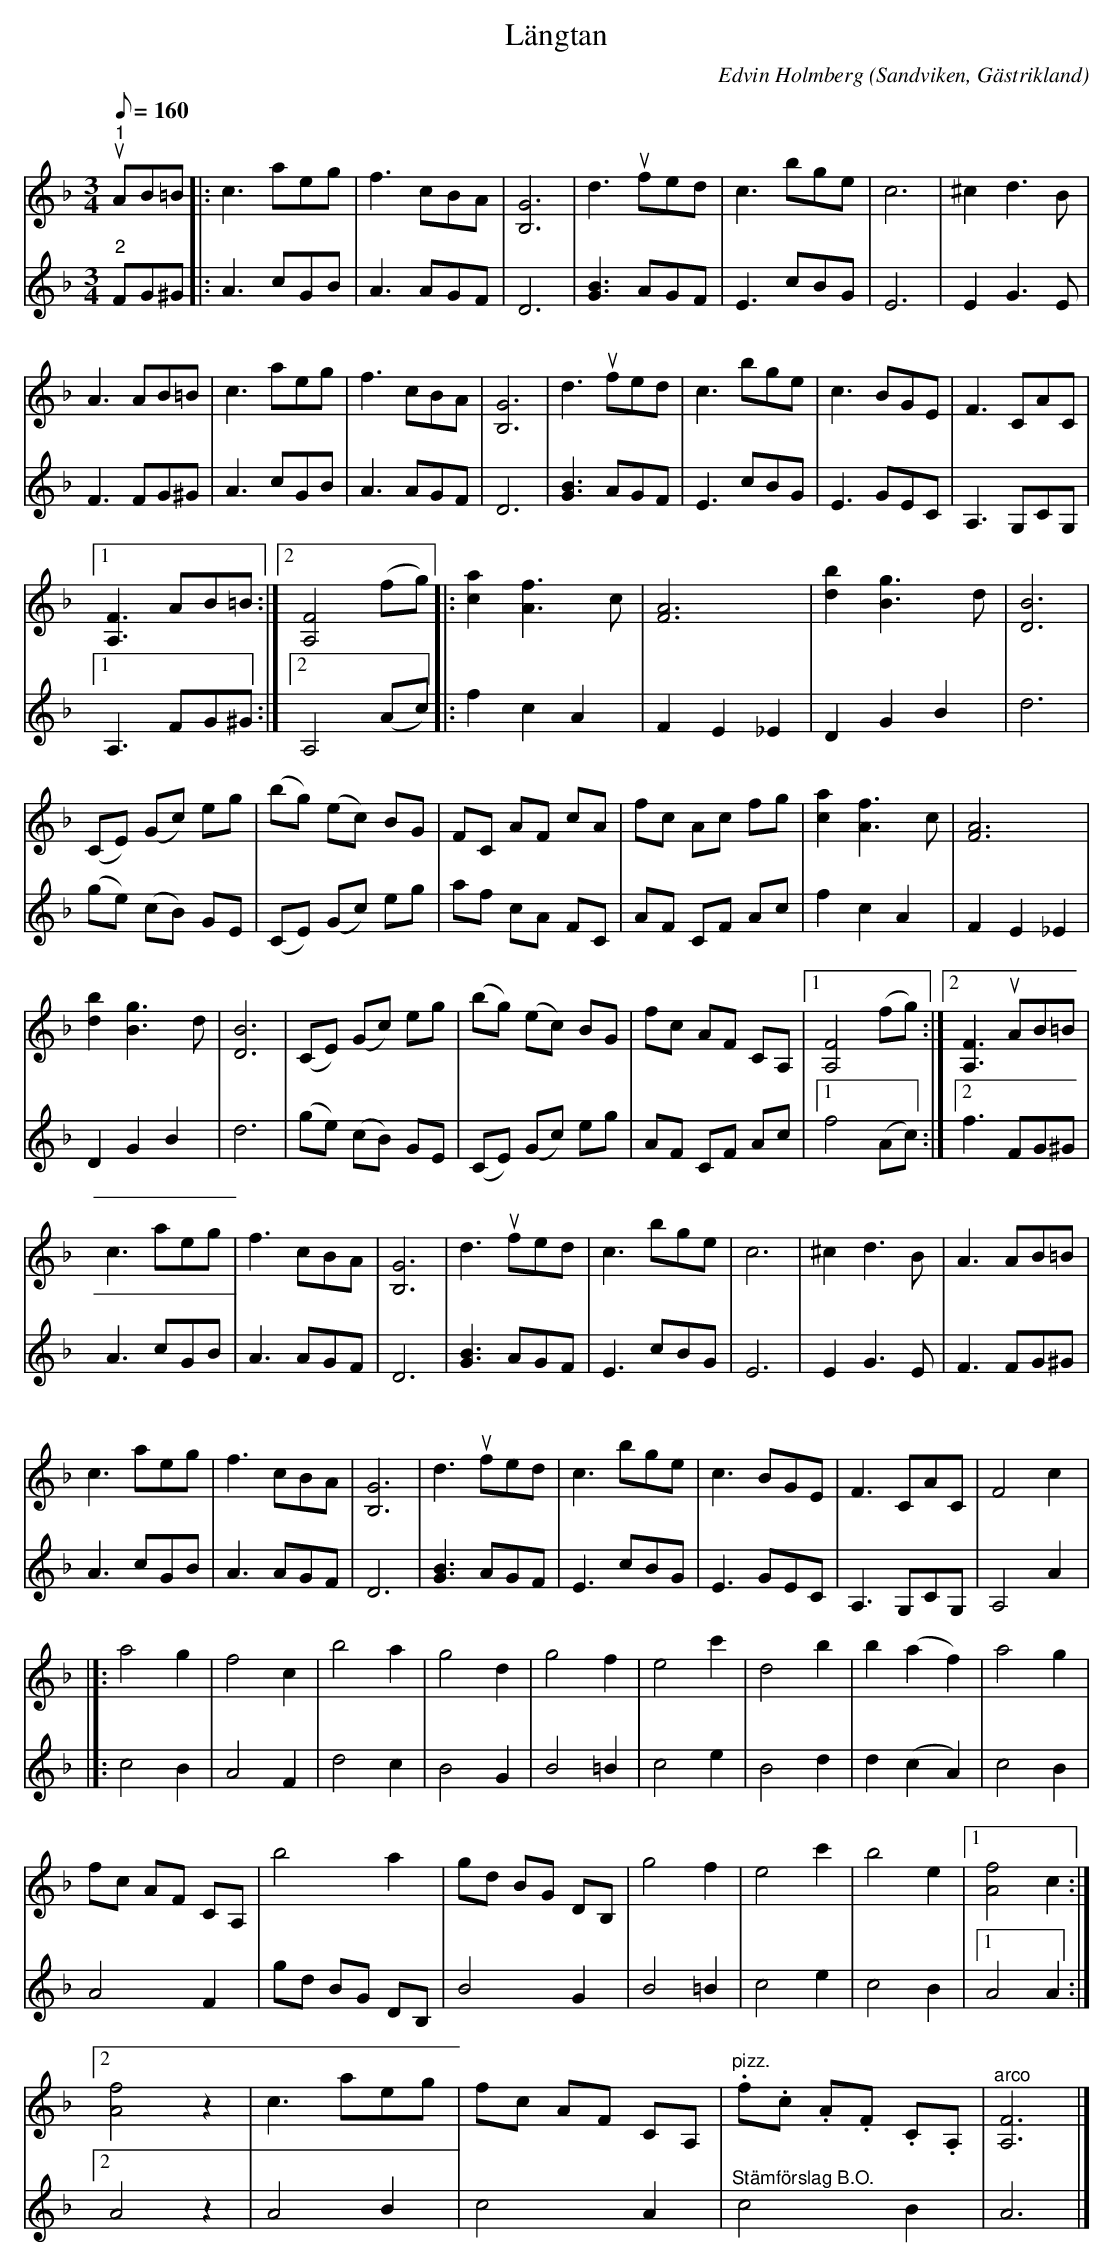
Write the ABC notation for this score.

X:1
T:Längtan
C:Edvin Holmberg
O:Sandviken, Gästrikland
L:1/8
Q:160
M:3/4
K:F
V:1
"^1"u AB=B |: c3 aeg | f3 cBA | [B,G]6 | d3u fed | c3 bge | c6 | ^c2 d3 B |
A3 AB=B | c3 aeg | f3 cBA | [B,G]6 | d3u fed | c3 bge | c3 BGE | F3 CAC |1
[A,F]3 AB=B :|2 [A,F]4 (fg) |: [ca]2 [Af]3 c | [FA]6 | [db]2 [Bg]3 d | [DB]6 |
(CE) (Gc) eg | (bg) (ec) BG | FC AF cA | fc Ac fg | [ca]2 [Af]3 c | [FA]6 |
[db]2 [Bg]3 d | [DB]6 | (CE) (Gc) eg | (bg) (ec) BG | fc AF CA, |1 [A,F]4 (fg) :|2 [A,F]3u AB=B |
c3 aeg | f3 cBA | [B,G]6 | d3u fed | c3 bge | c6 | ^c2 d3 B | A3 AB=B |
c3 aeg | f3 cBA | [B,G]6 | d3u fed | c3 bge | c3 BGE | F3 CAC | F4 c2 |]:
a4 g2 | f4 c2 | b4 a2 | g4 d2 | g4 f2 | e4 c'2 | d4 b2 | b2 (a2 f2) | a4 g2 |
fc AF CA, | b4 a2 | gd BG DB, | g4 f2 | e4 c'2 | b4 e2 |1 [Af]4 c2 :|2
[Af]4 z2 | c3 aeg | fc AF CA, |"^pizz." .f.c .A.F .C.A, |"^arco" [A,F]6 |]
V:2
"^2" FG^G |: A3 cGB | A3 AGF | D6 | [GB]3 AGF | E3 cBG | E6 | E2 G3 E | F3 FG^G | A3 cGB | A3 AGF |
D6 | [GB]3 AGF | E3 cBG | E3 GEC | A,3 G,CG, |1 A,3 FG^G :|2 A,4 (Ac) |: f2 c2 A2 | F2 E2 _E2 |
D2 G2 B2 | d6 | (ge) (cB) GE | (CE) (Gc) eg | af cA FC | AF CF Ac | f2 c2 A2 | F2 E2 _E2 |
D2 G2 B2 | d6 | (ge) (cB) GE | (CE) (Gc) eg | AF CF Ac |1 f4 (Ac) :|2 f3 FG^G | A3 cGB | A3 AGF |
D6 | [GB]3 AGF | E3 cBG | E6 | E2 G3 E | F3 FG^G | A3 cGB | A3 AGF | D6 | [GB]3 AGF | E3 cBG |
E3 GEC | A,3 G,CG, | A,4 A2 |]: c4 B2 | A4 F2 | d4 c2 | B4 G2 | B4 =B2 | c4 e2 | B4 d2 |
d2 (c2 A2) | c4 B2 | A4 F2 | gd BG DB, | B4 G2 | B4 =B2 | c4 e2 | c4 B2 |1 A4 A2 :|2 A4 z2 |
A4 B2 | c4 A2 |"^Stämförslag B.O." c4 B2 | A6 |]
